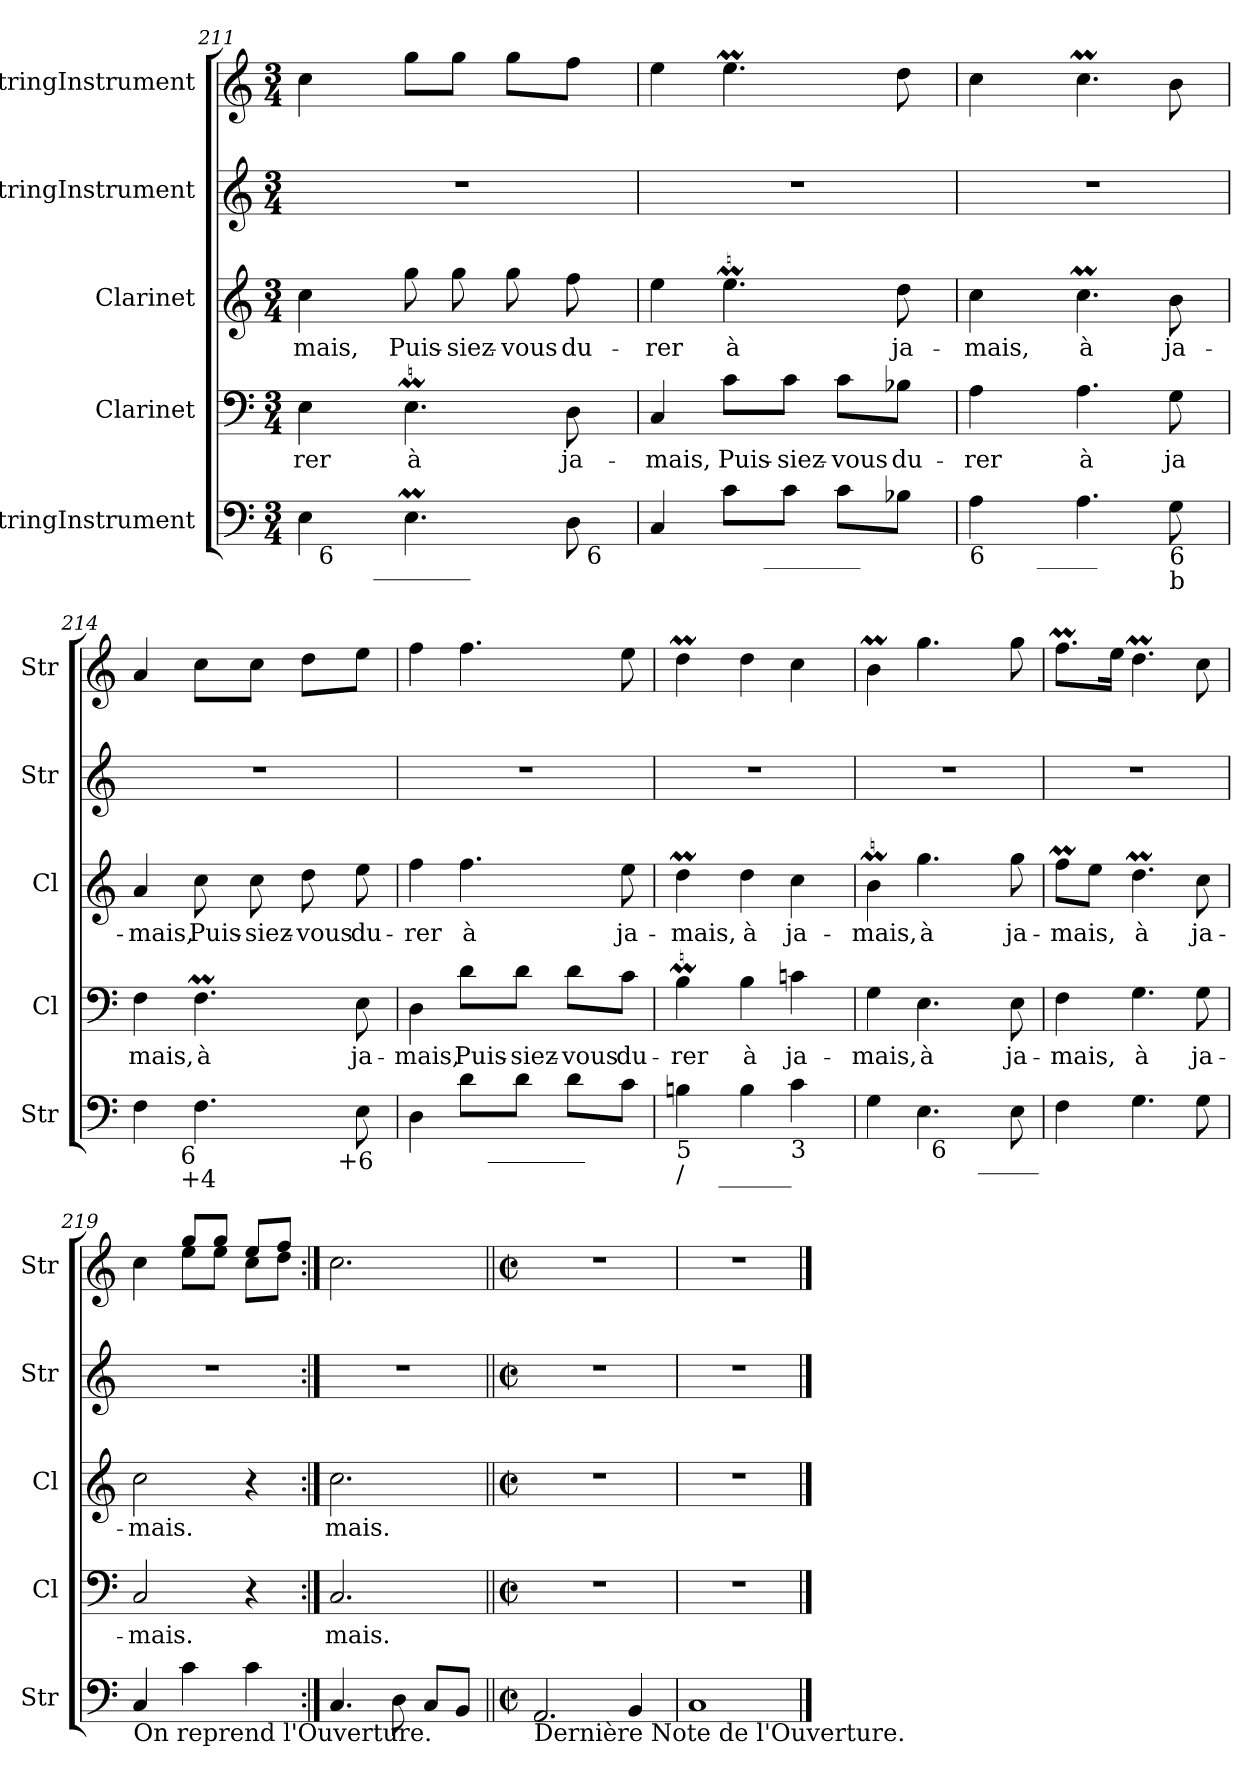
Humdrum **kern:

**kern	**kern	**text	**kern	**text	**kern	**kern
*part5	*part4	*part4	*part3	*part3	*part2	*part1
*staff5	*staff4	*staff4	*staff3	*staff3	*staff2	*staff1
*I"StringInstrument	*I"Clarinet	*	*I"Clarinet	*	*I"StringInstrument	*I"StringInstrument
*I'Str	*I'Cl	*	*I'Cl	*	*I'Str	*I'Str
*clefF4	*clefF4	*	*clefG2	*	*clefG2	*clefG2
*	*ITrd1c2	*	*ITrd1c2	*	*	*
*k[]	*k[b-e-]	*	*k[b-e-]	*	*k[]	*k[]
*C:	*B-:	*	*B-:	*	*C:	*C:
*M3/4	*M3/4	*	*M3/4	*	*M3/4	*M3/4
=211	=211	=211	=211	=211	=211	=211
*^	*	*	*	*	*	*
*	*^	*	*	*	*	*	*
*	*	*^	*	*	*	*	*	*
4E\	32ryy	8.ryy	2ryy	4D\	-rer	4b-\	-mais,	2.r	4cc\
!	!LO:TX:b:t=6	!	!	!	!	!	!	!	!
.	2ryy	.	.	.	.	.	.	.	.
!	!	!LO:TX:b:t=________	!	!	!	!	!	!	!
.	.	2ryy	.	.	.	.	.	.	.
4.Em\	.	.	.	4.DM\	à	8ff\	Puis-	.	8gg\L
.	.	.	.	.	.	8ff\	-siez-	.	8gg\J
.	.	.	8ryy	.	.	8ff\	-vous	.	8gg\L
.	8..ryy	.	.	.	.	.	.	.	.
8D\	.	.	32ryy	8C\	ja-	8ee-\	du-	.	8ff\J
!	!	!	!LO:TX:b:t=6	!	!	!	!	!	!
.	.	.	16.ryy	.	.	.	.	.	.
.	.	16ryy	.	.	.	.	.	.	.
*	*v	*v	*v	*	*	*	*	*	*
=212	=212	=212	=212	=212	=212	=212	=212
4C/	4ryy	4BB-/	-mais,	4dd\	-rer	2.r	4ee\
8c\L	16.ryy	8B-\L	Puis-	4.ddM\	à	.	4.eem\
!	!LO:TX:b:t=________	!	!	!	!	!	!
.	4ryy	.	.	.	.	.	.
8c\J	.	8B-\J	-siez-	.	.	.	.
8c\L	.	8B-\L	-vous	.	.	.	.
.	8ryy	.	.	.	.	.	.
8B-X\J	.	8A-X\J	du-	8cc\	ja-	.	8dd\
.	32ryy	.	.	.	.	.	.
=213	=213	=213	=213	=213	=213	=213	=213
!LO:TX:b:t=6	!	!	!	!	!	!	!
4A\	8ryy	4G\	-rer	4b-\	-mais,	2.r	4cc\
.	32ryy	.	.	.	.	.	.
!	!LO:TX:b:t=_____	!	!	!	!	!	!
.	2ryy	.	.	.	.	.	.
4.A\	.	4.G\	à	4.b-M\	à	.	4.ccM\
!LO:TX:b:t=6	!	!	!	!	!	!	!
!LO:TX:b:t=b	!	!	!	!	!	!	!
8G\	.	8F\	ja	8a\	ja-	.	8b\
.	16.ryy	.	.	.	.	.	.
!!LO:PB:g=z
=214	=214	=214	=214	=214	=214	=214	=214
*	*^	*	*	*	*	*	*
4F\	8..ryy	2ryy	4E-\	mais,	4g/	-mais,	2.r	4a/
!	!LO:TX:b:t=6\n+4	!	!	!	!	!	!	!
.	2ryy	.	.	.	.	.	.	.
4.F\	.	.	4.E-M\	à	8b-\	Puis-	.	8cc\L
.	.	.	.	.	8b-\	-siez-	.	8cc\J
.	.	16.ryy	.	.	8cc\	-vous	.	8dd\L
!	!	!LO:TX:b:t=+6	!	!	!	!	!	!
.	.	8ryy	.	.	.	.	.	.
8E\	.	.	8D\	ja-	8dd\	du-	.	8ee\J
.	32ryy	32ryy	.	.	.	.	.	.
*	*v	*v	*	*	*	*	*	*
=215	=215	=215	=215	=215	=215	=215	=215
4D\	4ryy	4C\	-mais,	4ee-\	-rer	2.r	4ff\
8d\L	16ryy	8c\L	Puis-	4.ee-\	à	.	4.ff\
!	!LO:TX:b:t=________	!	!	!	!	!	!
.	4..ryy	.	.	.	.	.	.
8d\J	.	8c\J	-siez-	.	.	.	.
8d\L	.	8c\L	-vous	.	.	.	.
8c\J	.	8B-\J	du-	8dd\	ja-	.	8ee\
=216	=216	=216	=216	=216	=216	=216	=216
!LO:TX:b:t=5	!	!	!	!	!	!	!
!LO:TX:b:t=/	!	!	!	!	!	!	!
4Bn\	8.ryy	4AM\	-rer	4ccM\	-mais,	2.r	4ddM\
!	!LO:TX:b:t=______	!	!	!	!	!	!
.	2ryy	.	.	.	.	.	.
4B\	.	4A\	à	4cc\	à	.	4dd\
!LO:TX:b:t=3	!	!	!	!	!	!	!
4c\	.	4B-\	ja-	4b-\	ja-	.	4cc\
.	16ryy	.	.	.	.	.	.
=217	=217	=217	=217	=217	=217	=217	=217
*	*^	*	*	*	*	*	*
4G\	4ryy	2ryy	4F\	-mais,	4aM\	-mais,	2.r	4bm\
4.E\	32ryy	.	4.D\	à	4.ff\	à	.	4.gg\
!	!LO:TX:b:t=6	!	!	!	!	!	!	!
.	4...ryy	.	.	.	.	.	.	.
!	!	!LO:TX:b:t=_____	!	!	!	!	!	!
.	.	4ryy	.	.	.	.	.	.
8E\	.	.	8D\	ja-	8ff\	ja-	.	8gg\
!!LO:LB:g=z
=218	=218	=218	=218	=218	=218	=218	=218	=218
!LO:TX:b:t=6\n5	!	!	!	!	!	!	!	!
*v	*v	*v	*	*	*	*	*	*
4F\	4E-\	-mais,	8ee-M\L	-mais,	2.r	8.ffM\L
.	.	.	8dd\J	.	.	.
.	.	.	.	.	.	16ee\Jk
4.G\	4.F\	à	4.ccM\	à	.	4.ddM\
8G\	8F\	ja-	8b-\	ja-	.	8cc\
=219	=219	=219	=219	=219	=219	=219
*	*	*	*	*	*	*^
!LO:TX:b:t=On reprend l'Ouverture.	!	!	!	!	!	!	!
4C/	2BB-/	-mais.	2b-\	-mais.	2.r	4cc\	4ryy
4c\	.	.	.	.	.	8ee\L	8gg/L
.	.	.	.	.	.	8ee\J	8gg/J
4c\	4r	.	4r	.	.	8cc\L	8ee/L
.	.	.	.	.	.	8dd\J	8ff/J
*	*	*	*	*	*	*v	*v
=220:|!	=220:|!	=220:|!	=220:|!	=220:|!	=220:|!	=220:|!
4.C/	2.BB-/	mais.	2.b-\	mais.	2.r	2.cc\
8D\	.	.	.	.	.	.
8C/L	.	.	.	.	.	.
8BB/J	.	.	.	.	.	.
!!LO:PB:g=z
=221||	=221||	=221||	=221||	=221||	=221||	=221||
*M2/2	*M2/2	*	*M2/2	*	*M2/2	*M2/2
*met(c|)	*met(c|)	*	*met(c|)	*	*met(c|)	*met(c|)
!LO:TX:b:t=Dernière Note de l'Ouverture.	!	!	!	!	!	!
2.AA/	1r	.	1r	.	1r	1r
4BB/	.	.	.	.	.	.
=222	=222	=222	=222	=222	=222	=222
1C	1r	.	1r	.	1r	1r
==	==	==	==	==	==	==
*-	*-	*-	*-	*-	*-	*-
